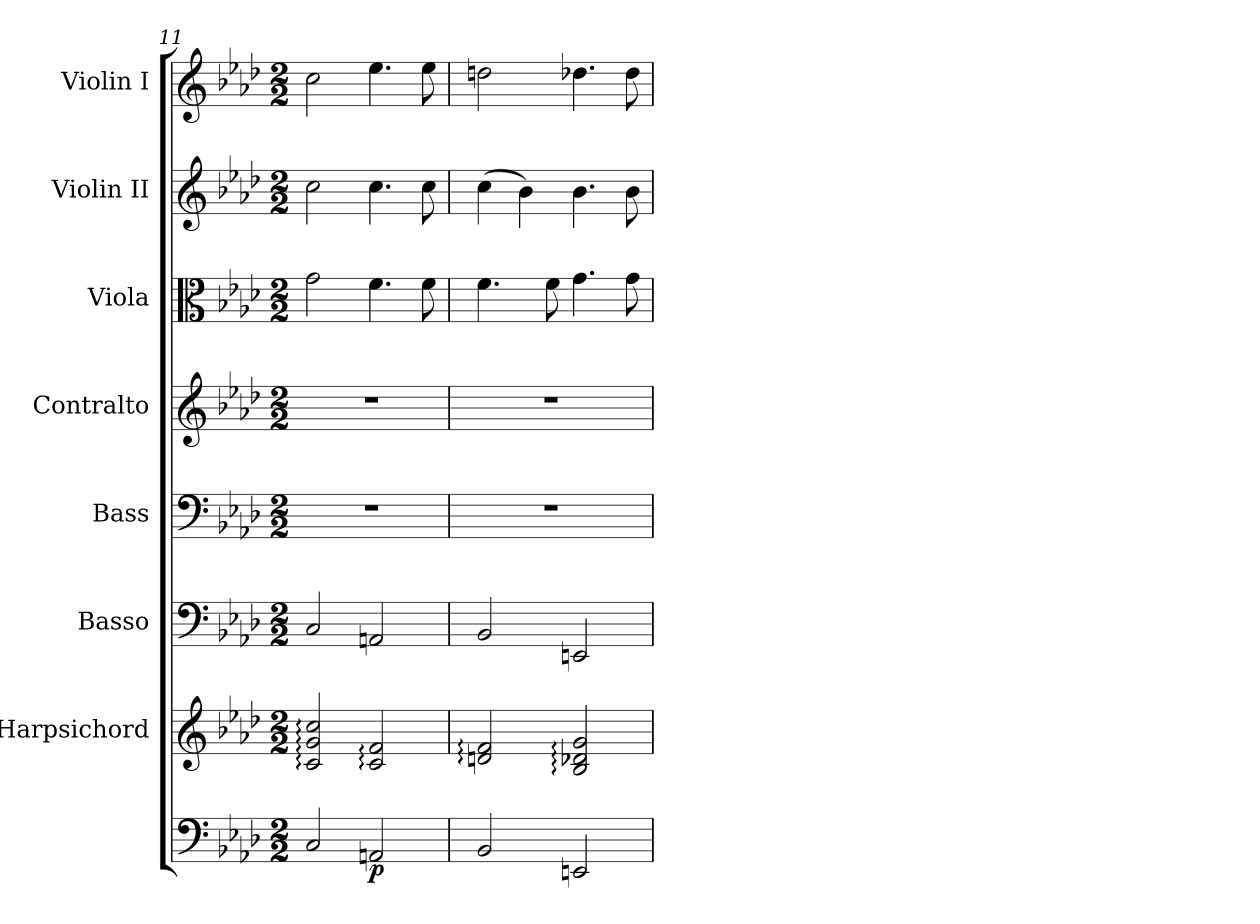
**kern	**dynam	**kern	**kern	**kern	**kern	**kern	**kern	**kern
*part8	*part8	*part7	*part6	*part5	*part4	*part3	*part2	*part1
*staff8	*staff8	*staff7	*staff6	*staff5	*staff4	*staff3	*staff2	*staff1
*	*	*I"Harpsichord	*I"Basso	*I"Bass	*I"Contralto	*I"Viola	*I"Violin II	*I"Violin I
*	*	*	*	*I'B.	*I'C.	*I'Vla.	*I'Vln. II	*I'Vln. I
*clefF4	*	*clefG2	*clefF4	*clefF4	*clefG2	*clefC3	*clefG2	*clefG2
*k[b-e-a-d-]	*	*k[b-e-a-d-]	*k[b-e-a-d-]	*k[b-e-a-d-]	*k[b-e-a-d-]	*k[b-e-a-d-]	*k[b-e-a-d-]	*k[b-e-a-d-]
*f:	*	*f:	*f:	*f:	*f:	*f:	*f:	*f:
*M2/2	*	*M2/2	*M2/2	*M2/2	*M2/2	*M2/2	*M2/2	*M2/2
=11	=11	=11	=11	=11	=11	=11	=11	=11
2Ci/	.	2ci/: 2gi: 2cci:	2Ci/	1r	1r	2gi\	2cci\	2cci\
2AAni/	p	2ci/: 2fi:	2AAni/	.	.	4.fi\	4.cci\	4.ee-i\
.	.	.	.	.	.	8fi\	8cci\	8ee-i\
!!LO:PB:g=z
=12	=12	=12	=12	=12	=12	=12	=12	=12
2BB-i/	.	2dni/: 2fi:	2BB-i/	1r	1r	4.fi\	(4cci\	2ddni\
.	.	.	.	.	.	.	4b-i\)	.
.	.	.	.	.	.	8fi\	.	.
2EEni/	.	2B-i/: 2d-Xi: 2gi:	2EEni/	.	.	4.gi\	4.b-i\	4.dd-Xi\
.	.	.	.	.	.	8gi\	8b-i\	8dd-i\
=	=	=	=	=	=	=	=	=
*-	*-	*-	*-	*-	*-	*-	*-	*-
